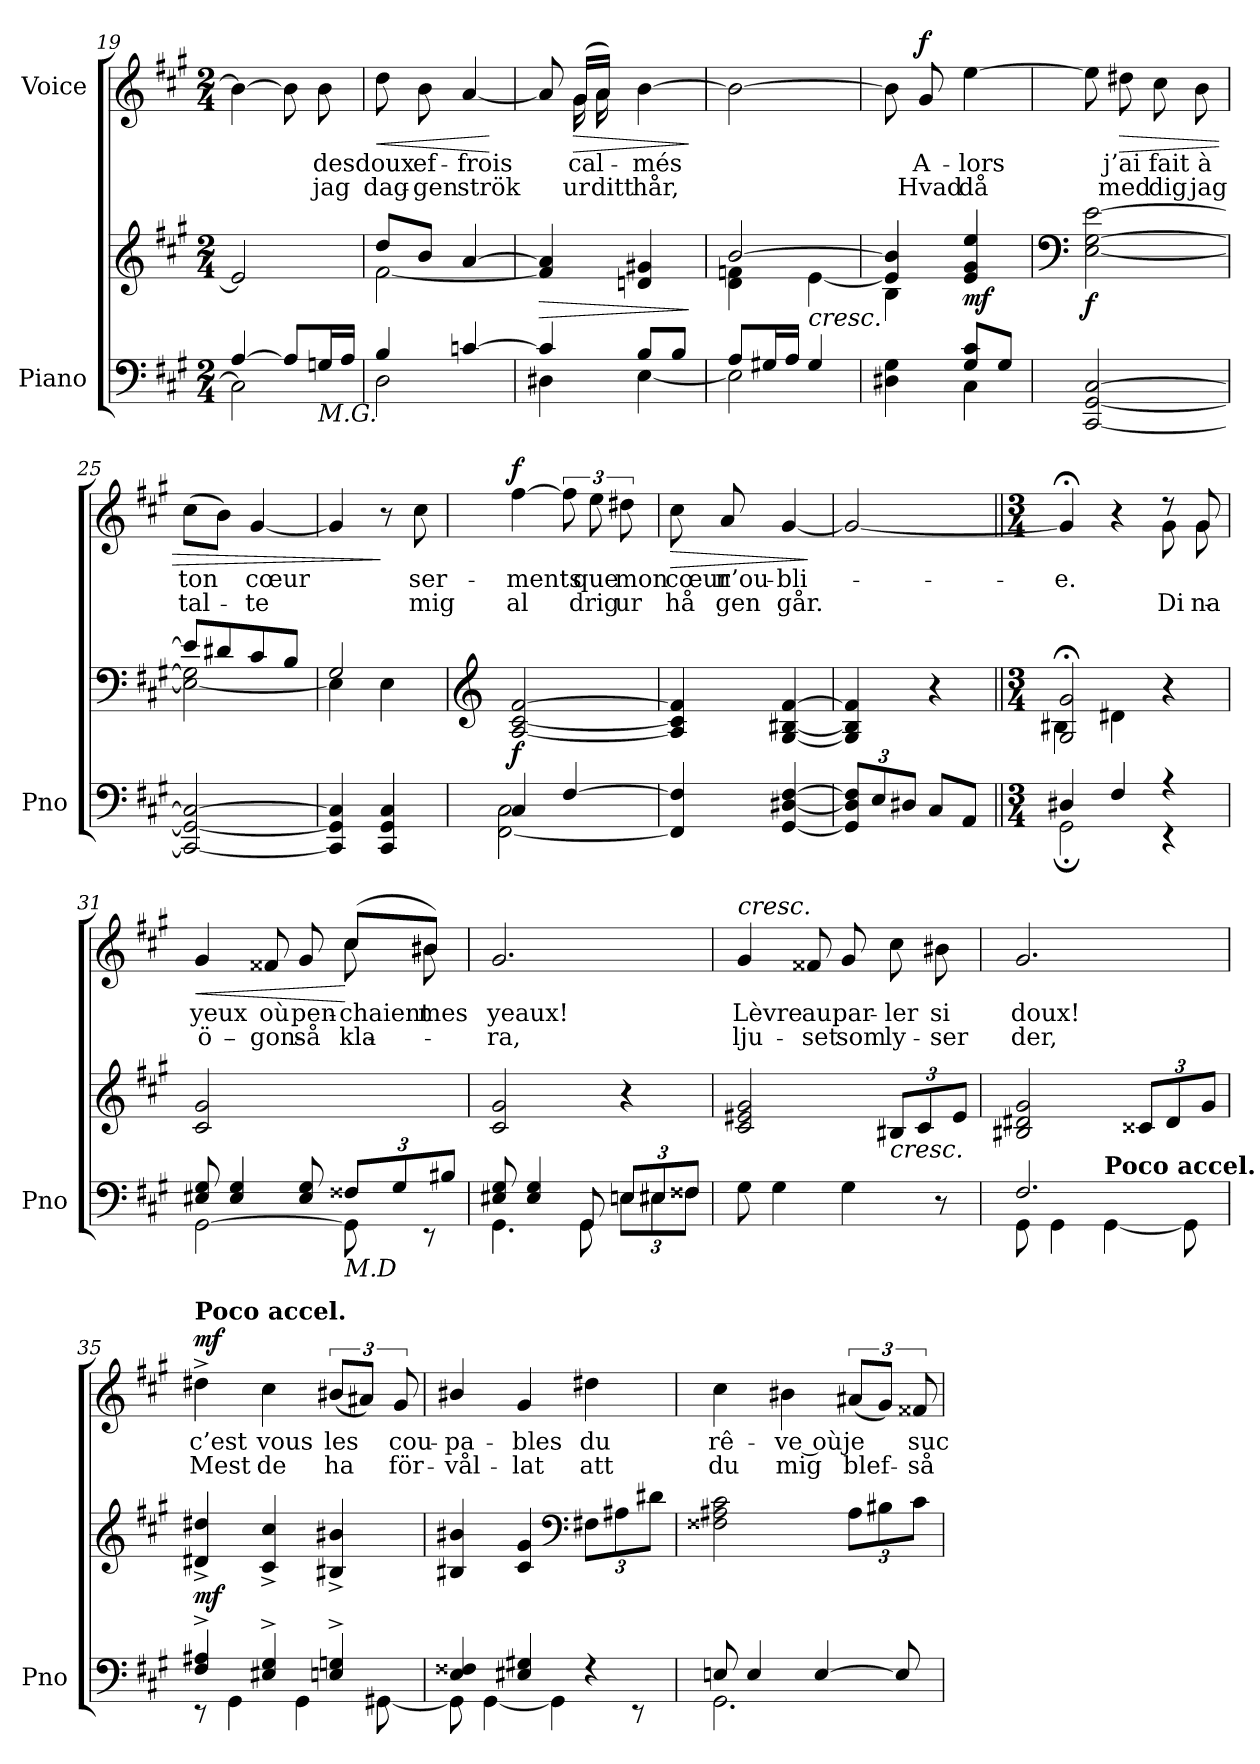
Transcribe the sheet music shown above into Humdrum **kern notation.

**kern	**kern	**dynam	**kern	**text	**text	**dynam
*part2	*part2	*part2	*part1	*part1	*part1	*part1
*staff3	*staff2	*staff2/3	*staff1	*staff1	*staff1	*staff1
*I"Piano	*	*	*I"Voice	*	*	*
*I'Pno	*	*	*	*	*	*
*clefF4	*clefG2	*	*clefG2	*	*	*
*k[f#c#g#]	*k[f#c#g#]	*	*k[f#c#g#]	*	*	*
*M2/4	*M2/4	*	*M2/4	*	*	*
=19	=19	=19	=19	=19	=19	=19
*^	*	*	*	*	*	*
[4A/	2C#\]	2e/]	.	4b\_	.	.	.
8A/L]	.	.	.	8b\]	.	.	.
!LO:TX:b:i:t=M.G.	!	!	!	!	!	!	!
!	!	!	!	!	!LO:LY:b	!LO:LY:b	!
16Gn/L	.	.	.	8b\	des	jag	.
16A/JJ	.	.	.	.	.	.	.
=20	=20	=20	=20	=20	=20	=20	=20
*	*	*^	*	*	*	*	*
!	!	!	!	!	!	!LO:LY:b	!LO:LY:b	!LO:HP:b
4B/	2D\	8dd/L	[2f#\	.	8dd\	doux	dag-	<
!	!	!	!	!	!	!LO:LY:b	!LO:LY:b	!
.	.	8b/J	.	.	8b\	ef-	-gen	.
!	!	!	!	!	!	!LO:LY:b	!LO:LY:b	!
[4cn/	.	[4a/	.	.	[4a/	-frois	strök	.
*v	*v	*	*	*	*	*	*	*
*	*v	*v	*	*	*	*	*
.	.	.	.	.	.	[
=21	=21	=21	=21	=21	=21	=21
*^	*	*	*	*	*	*
!	!	!	!LO:HP:b	!	!	!	!
*	*	*	*	*^	*	*	*
4c/]	4D#X\	4f#/] 4a/]	>	8a/]	8ryy	.	.	.
!	!	!	!	!	!	!LO:LY:b	!LO:LY:b	!LO:HP:b
.	.	.	.	(16g#/LL	16g#\	cal-	ur	>
!	!	!	!	!	!	!	!LO:LY:b	!
.	.	.	.	16a/JJ)	16a\	.	ditt	.
!	!	!	!	!	!	!LO:LY:b	!LO:LY:b	!
8B/L	[4E\	4dn/ 4g#X/	.	[4b\	4ryy	-més	hår,	.
8B/J	.	.	.	.	.	.	.	.
*v	*v	*	*	*v	*v	*	*	*
.	.	]	.	.	.	]
!!LO:LB:g=z
=22	=22	=22	=22	=22	=22	=22
*^	*^	*	*	*	*	*
8A/L	2E\]	[2b/	4d\ 4fn\	.	2b\_	.	.	.
16G#X/L	.	.	.	.	.	.	.	.
16A/JJ	.	.	.	.	.	.	.	.
!	!	!	!	!LO:HP:b	!	!	!	!
4G#/	.	.	[>4e\	<	.	.	.	.
=23	=23	=23	=23	=23	=23	=23	=23	=23
4D#X\ 4G#\	4ryy	4e/] 4b/]	4B\	.	8b\]	.	.	.
!	!	!	!	!	!	!LO:LY:b	!LO:LY:b	!LO:DY:a
.	.	.	.	.	8g#/	A-	Hvad	f
!	!	!	!	!LO:DY:b	!	!LO:LY:b	!LO:LY:b	!
8G#/ 8c#/L	4C#\	4e/ 4g#/ 4ee/	4ryy	mf	[4ee\	-lors	då	.
8G#/J	.	.	.	.	.	.	.	.
*v	*v	*	*	*	*	*	*	*
*	*v	*v	*	*	*	*	*
=24	=24	=24	=24	=24	=24	=24
*	*clefF4	*	*	*	*	*
!	!	!LO:DY:b	!	!	!	!
[2CC#/ [>2GG#/ [2C#/	[2E\ [>2G#\ [>2e\	f	8ee\]	.	.	.
!	!	!	!	!LO:LY:b	!LO:LY:b	!LO:HP:b
.	.	.	8dd#X\	j’ai	med	>
!	!	!	!	!LO:LY:b	!LO:LY:b	!
.	.	.	8cc#\	fait	dig	.
!	!	!	!	!LO:LY:b	!LO:LY:b	!
.	.	.	8b\	à	jag	.
=25	=25	=25	=25	=25	=25	=25
*	*^	*	*	*	*	*
!	!	!	!	!	!LO:LY:b	!LO:LY:b	!
2CC#/_ 2GG#/_ 2C#/_	8e/L]	2E\_ 2G#\]	.	(8cc#\L	ton	tal-	.
.	8d#X/	.	.	8b\J)	.	.	.
!	!	!	!	!	!LO:LY:b	!LO:LY:b	!
.	8c#/	.	.	[4g#/	cœur	-te	.
.	8B/J	.	.	.	.	.	.
*	*v	*v	*	*	*	*	*
.	.	[	.	.	.	.
=26	=26	=26	=26	=26	=26	=26
*	*^	*	*	*	*	*
4CC#/] 4GG#/] 4C#/]	2G#/	4E\]	.	4g#/]	.	.	.
4CC#/ 4GG#/ 4C#/	.	4E\	.	8r	.	.	]
!	!	!	!	!	!LO:LY:b	!LO:LY:b	!
.	.	.	.	8cc#\	ser-	mig	.
*	*v	*v	*	*	*	*	*
=27	=27	=27	=27	=27	=27	=27
*	*clefG2	*	*	*	*	*
*^	*	*	*	*	*	*
!	!	!	!LO:DY:b	!	!LO:LY:b	!LO:LY:b	!LO:DY:a
4C#/	[2FF#\ 2C#\	[2A/ [>2c#/ [2f#/	f	[4ff#\	-ments	al	f
[4F#/	.	.	.	12ff#\]	.	.	.
!	!	!	!	!	!LO:LY:b	!LO:LY:b	!
.	.	.	.	12ee\	que	drig	.
!	!	!	!	!	!LO:LY:b	!LO:LY:b	!
.	.	.	.	12dd#X\	mon	ur	.
*v	*v	*	*	*	*	*	*
!!LO:LB:g=z
=28	=28	=28	=28	=28	=28	=28
!	!	!	!	!LO:LY:b	!LO:LY:b	!LO:HP:b
4FF#/] 4F#/]	4A/] 4c#/] 4f#/]	.	8cc#\	cœur	hå	>
!	!	!	!	!LO:LY:b	!LO:LY:b	!
.	.	.	8a/	n’ou-	gen	.
!	!	!	!	!LO:LY:b	!LO:LY:b	!
[4GG#/ [4D#X/ [4F#/	[4G#/ [4B#X/ [4f#/	.	[4g#/	-bli-	går.	.
.	.	.	.	.	.	]
=29	=29	=29	=29	=29	=29	=29
*Xbrackettup	*	*	*	*	*	*
12GG#/] 12D#/] 12F#/]L	4G#/] 4B#/] 4f#/]	.	2g#/_	.	.	.
12E/	.	.	.	.	.	.
12D#X/J	.	.	.	.	.	.
8C#/L	4r	.	.	.	.	.
8AA/J	.	.	.	.	.	.
=30||	=30||	=30||	=30||	=30||	=30||	=30||
*M3/4	*M3/4	*	*M3/4	*	*	*
*^	*^	*	*	*	*	*
!	!	!	!	!	!	!LO:LY:b	!	!
*	*	*	*	*	*^	*	*	*
4D#X/	2GG#;\	2G#/;< 2g#/;<	4B#X\	.	4g#;</]	2ryy	-e.	.	.
4F#/	.	.	4d#X\	.	4r	.	.	.	.
!	!	!	!	!	!	!	!	!LO:LY:b	!
4r	4r	4r	4ryy	.	8r	8g#\	.	Di-	.
!	!	!	!	!	!	!	!LO:LY:b	!	!
!	!	!	!	!	!	!	!	!LO:LY:b	!
.	.	.	.	.	8g#/	8g#\	.	-na	.
*	*	*v	*v	*	*	*	*	*	*
=31	=31	=31	=31	=31	=31	=31	=31	=31
*	*^	*	*	*	*	*	*	*
!	!	!	!	!	!	!	!LO:LY:b	!LO:LY:b	!LO:HP:b
2ryy	8E#X/ 8G#/	[2GG#\	2c#/ 2g#/	.	4g#/	2ryy	yeux	ö-	<
.	4E#/ 4G#/	.	.	.	.	.	.	.	.
!	!	!	!	!	!	!	!LO:LY:b	!LO:LY:b	!
.	.	.	.	.	8f##X/	.	où	-gon	.
!	!	!	!	!	!	!	!LO:LY:b	!LO:LY:b	!
.	8E#/ 8G#/	.	.	.	8g#/	.	pen-	så	.
*brackettup	*	*	*	*	*	*	*	*	*
!LO:TX:b:i:t=M.D	!	!	!	!	!	!	!	!	!
!	!	!	!	!	!	!	!LO:LY:b	!LO:LY:b	!
12F##X/L	4ryy	8GG#\]	4ryy	.	(8cc#/L	8cc#\	-chaient	kla-	[
12G#/	.	.	.	.	.	.	.	.	.
!	!	!	!	!	!	!	!LO:LY:b	!	!
.	.	8r	.	.	8b#X/J)	8b#\	mes	.	.
12B#X/J	.	.	.	.	.	.	.	.	.
*	*v	*v	*	*	*v	*v	*	*	*
=32	=32	=32	=32	=32	=32	=32	=32
!	!	!	!	!	!LO:LY:b	!LO:LY:b	!
8E#X/ 8G#/	4.GG#\	2c#/ 2g#/	.	2.g#/	yeaux!	-ra,	.
4E#/ 4G#/	.	.	.	.	.	.	.
8GG#/	8GG#\	.	.	.	.	.	.
*Xbrackettup	*	*	*	*	*	*	*
12En/L	12E\L	4r	.	.	.	.	.
12E#X/	12E#\	.	.	.	.	.	.
12F##X/J	12F##\J	.	.	.	.	.	.
!!LO:LB:g=z
=33	=33	=33	=33	=33	=33	=33	=33
!	!	!	!	!LO:TX:a:i:t=cresc.	!	!	!
!	!	!	!	!	!LO:LY:b	!LO:LY:b	!
*v	*v	*	*	*	*	*	*
8G#\	2c#/ 2e#X/ 2g#/	.	4g#/	Lèvre	lju-	.
4G#\	.	.	.	.	.	.
!	!	!	!	!LO:LY:b	!LO:LY:b	!
.	.	.	8f##X/	au	-set	.
!	!	!	!	!LO:LY:b	!LO:LY:b	!
4G#\	.	.	8g#/	par-	som	.
*	*Xbrackettup	*	*	*	*	*
!	!LO:TX:b:i:t=cresc.	!	!	!	!	!
!	!	!	!	!LO:LY:b	!LO:LY:b	!
.	12B#X/L	.	8cc#\	-ler	ly-	.
.	12c#/	.	.	.	.	.
!	!	!	!	!LO:LY:b	!LO:LY:b	!
8r	.	.	8b#X\	si	-ser	.
.	12e#/J	.	.	.	.	.
=34	=34	=34	=34	=34	=34	=34
*^	*	*	*	*	*	*
!	!	!	!	!	!LO:LY:b	!LO:LY:b	!
2.F#/	8GG#\	2B#X/ 2d#X/ 2g#/	.	2.g#/	doux!	der,	.
.	4GG#\	.	.	.	.	.	.
!	!LO:TX:a:B:t=Poco accel.	!	!	!	!	!	!
.	[4GG#\	.	.	.	.	.	.
.	.	12c##X/L	.	.	.	.	.
.	.	12d#/	.	.	.	.	.
.	8GG#\]	.	.	.	.	.	.
.	.	12g#/J	.	.	.	.	.
=35	=35	=35	=35	=35	=35	=35	=35
!	!	!	!	!LO:TX:a:B:t=Poco accel.	!	!	!
!	!	!	!LO:DY:b	!	!LO:LY:b	!LO:LY:b	!LO:DY:a
4F#/^ 4A#X/^	8r	4d#X/^> 4dd#X/^>	mf	4dd#X^\	c’est	Mest	mf
.	4GG#\	.	.	.	.	.	.
!	!	!	!	!	!LO:LY:b	!LO:LY:b	!
4E#X/^ 4G#/^	.	4c#/^> 4cc#/^>	.	4cc#\	vous	de	.
.	4GG#\	.	.	.	.	.	.
!	!	!	!	!	!LO:LY:b	!LO:LY:b	!
4En/^ 4Gn/^	.	4B#X/^> 4b#X/^>	.	(12b#X/L	les	ha	.
.	.	.	.	12a#X/J)	.	.	.
.	[8GG#X\	.	.	.	.	.	.
!	!	!	!	!	!LO:LY:b	!LO:LY:b	!
.	.	.	.	12g#/	cou-	för-	.
=36	=36	=36	=36	=36	=36	=36	=36
!	!	!	!	!	!LO:LY:b	!LO:LY:b	!
4E/ 4F##X/	8GG#\]	4B#X/ 4b#X/	.	4b#X/	-pa-	-vål-	.
.	[4GG#\	.	.	.	.	.	.
!	!	!	!	!	!LO:LY:b	!LO:LY:b	!
4E#X/ 4G#X/	.	4c#/ 4g#/	.	4g#/	-bles	-lat	.
.	4GG#\]	.	.	.	.	.	.
*	*	*clefF4	*	*	*	*	*
!	!	!	!	!	!LO:LY:b	!LO:LY:b	!
4r	.	12F#X\L	.	4dd#X\	du	att	.
.	.	12A#X\	.	.	.	.	.
.	8r	.	.	.	.	.	.
.	.	12d#X\J	.	.	.	.	.
!!LO:PB:g=z
=37	=37	=37	=37	=37	=37	=37	=37
!	!	!	!	!	!LO:LY:b	!LO:LY:b	!
8En/	2.GG#\	2F##X\ 2A#X\ 2c#\	.	4cc#\	rê-	du	.
4E/	.	.	.	.	.	.	.
!	!	!	!	!	!LO:LY:b	!LO:LY:b	!
.	.	.	.	4b#X\	-ve où	mig	.
[4E/	.	.	.	.	.	.	.
!	!	!	!	!	!LO:LY:b	!LO:LY:b	!
.	.	12A#\L	.	(12a#X/L	je	blef-	.
.	.	12B#X\	.	12g#/J)	.	.	.
8E/]	.	.	.	.	.	.	.
!	!	!	!	!	!LO:LY:b	!LO:LY:b	!
.	.	12c#\J	.	12f##X/	suc-	-så	.
*v	*v	*	*	*	*	*	*
=	=	=	=	=	=	=
*-	*-	*-	*-	*-	*-	*-
